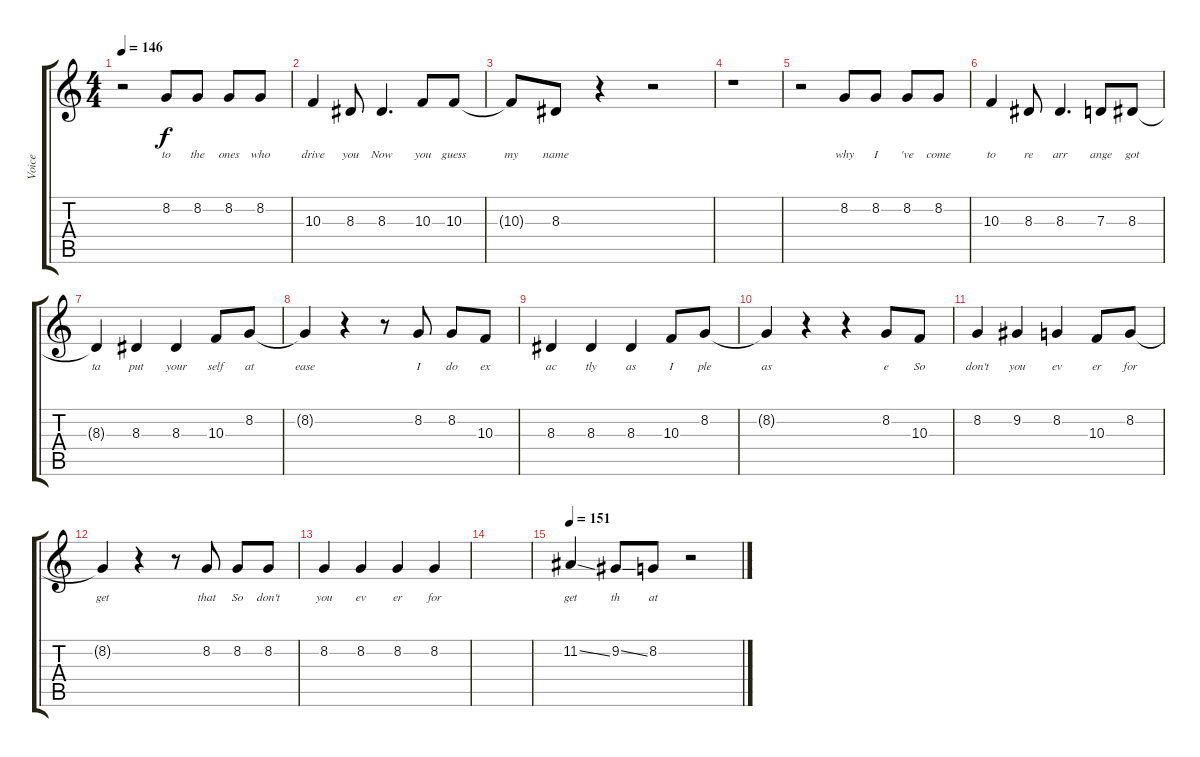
\track ("Voice" "Voice") {instrument tenorsax}
\staff {score tabs}
\tuning (E4 B3 G3 D3 A2 E2) {hide}
\ts (4 4)
\tempo 146
\clef g2
\ks c
r.2{dy f} 8.2.8{lyrics (0 "to") lyrics (1 "") lyrics (2 "") lyrics (3 "") lyrics (4 "")} 8.2.8{lyrics (0 "the") lyrics (1 "") lyrics (2 "") lyrics (3 "") lyrics (4 "")} 8.2.8{lyrics (0 "ones") lyrics (1 "") lyrics (2 "") lyrics (3 "") lyrics (4 "")} 8.2.8{lyrics (0 "who") lyrics (1 "") lyrics (2 "") lyrics (3 "") lyrics (4 "")} |
10.3.4{lyrics (0 "drive") lyrics (1 "") lyrics (2 "") lyrics (3 "") lyrics (4 "")} 8.3.8{lyrics (0 "you") lyrics (1 "") lyrics (2 "") lyrics (3 "") lyrics (4 "")} 8.3.4{d lyrics (0 "Now") lyrics (1 "") lyrics (2 "") lyrics (3 "") lyrics (4 "")} 10.3.8{lyrics (0 "you") lyrics (1 "") lyrics (2 "") lyrics (3 "") lyrics (4 "")} 10.3.8{lyrics (0 "guess") lyrics (1 "") lyrics (2 "") lyrics (3 "") lyrics (4 "")} |
10.3{t}.8{lyrics (0 "my") lyrics (1 "") lyrics (2 "") lyrics (3 "") lyrics (4 "")} 8.3.8{lyrics (0 "name") lyrics (1 "") lyrics (2 "") lyrics (3 "") lyrics (4 "")} r.4 r.2 |
r.1 |
r.2 8.2.8{lyrics (0 "why") lyrics (1 "") lyrics (2 "") lyrics (3 "") lyrics (4 "")} 8.2.8{lyrics (0 "I") lyrics (1 "") lyrics (2 "") lyrics (3 "") lyrics (4 "")} 8.2.8{lyrics (0 "'ve") lyrics (1 "") lyrics (2 "") lyrics (3 "") lyrics (4 "")} 8.2.8{lyrics (0 "come") lyrics (1 "") lyrics (2 "") lyrics (3 "") lyrics (4 "")} |
10.3.4{lyrics (0 "to") lyrics (1 "") lyrics (2 "") lyrics (3 "") lyrics (4 "")} 8.3.8{lyrics (0 "re") lyrics (1 "") lyrics (2 "") lyrics (3 "") lyrics (4 "")} 8.3.4{d lyrics (0 "arr") lyrics (1 "") lyrics (2 "") lyrics (3 "") lyrics (4 "")} 7.3.8{lyrics (0 "ange") lyrics (1 "") lyrics (2 "") lyrics (3 "") lyrics (4 "")} 8.3.8{lyrics (0 "got") lyrics (1 "") lyrics (2 "") lyrics (3 "") lyrics (4 "")} |
8.3{t}.4{lyrics (0 "ta") lyrics (1 "") lyrics (2 "") lyrics (3 "") lyrics (4 "")} 8.3.4{lyrics (0 "put") lyrics (1 "") lyrics (2 "") lyrics (3 "") lyrics (4 "")} 8.3.4{lyrics (0 "your") lyrics (1 "") lyrics (2 "") lyrics (3 "") lyrics (4 "")} 10.3.8{lyrics (0 "self") lyrics (1 "") lyrics (2 "") lyrics (3 "") lyrics (4 "")} 8.2.8{lyrics (0 "at") lyrics (1 "") lyrics (2 "") lyrics (3 "") lyrics (4 "")} |
8.2{t}.4{lyrics (0 "ease") lyrics (1 "") lyrics (2 "") lyrics (3 "") lyrics (4 "")} r.4 r.8 8.2.8{lyrics (0 "I") lyrics (1 "") lyrics (2 "") lyrics (3 "") lyrics (4 "")} 8.2.8{lyrics (0 "do") lyrics (1 "") lyrics (2 "") lyrics (3 "") lyrics (4 "")} 10.3.8{lyrics (0 "ex") lyrics (1 "") lyrics (2 "") lyrics (3 "") lyrics (4 "")} |
8.3.4{lyrics (0 "ac") lyrics (1 "") lyrics (2 "") lyrics (3 "") lyrics (4 "")} 8.3.4{lyrics (0 "tly") lyrics (1 "") lyrics (2 "") lyrics (3 "") lyrics (4 "")} 8.3.4{lyrics (0 "as") lyrics (1 "") lyrics (2 "") lyrics (3 "") lyrics (4 "")} 10.3.8{lyrics (0 "I") lyrics (1 "") lyrics (2 "") lyrics (3 "") lyrics (4 "")} 8.2.8{lyrics (0 "ple") lyrics (1 "") lyrics (2 "") lyrics (3 "") lyrics (4 "")} |
8.2{t}.4{lyrics (0 "as") lyrics (1 "") lyrics (2 "") lyrics (3 "") lyrics (4 "")} r.4 r.4 8.2.8{lyrics (0 "e") lyrics (1 "") lyrics (2 "") lyrics (3 "") lyrics (4 "")} 10.3.8{lyrics (0 "So") lyrics (1 "") lyrics (2 "") lyrics (3 "") lyrics (4 "")} |
8.2.4{lyrics (0 "don't") lyrics (1 "") lyrics (2 "") lyrics (3 "") lyrics (4 "")} 9.2.4{lyrics (0 "you") lyrics (1 "") lyrics (2 "") lyrics (3 "") lyrics (4 "")} 8.2.4{lyrics (0 "ev") lyrics (1 "") lyrics (2 "") lyrics (3 "") lyrics (4 "")} 10.3.8{lyrics (0 "er") lyrics (1 "") lyrics (2 "") lyrics (3 "") lyrics (4 "")} 8.2.8{lyrics (0 "for") lyrics (1 "") lyrics (2 "") lyrics (3 "") lyrics (4 "")} |
8.2{t}.4{lyrics (0 "get") lyrics (1 "") lyrics (2 "") lyrics (3 "") lyrics (4 "")} r.4 r.8 8.2.8{lyrics (0 "that") lyrics (1 "") lyrics (2 "") lyrics (3 "") lyrics (4 "")} 8.2.8{lyrics (0 "So") lyrics (1 "") lyrics (2 "") lyrics (3 "") lyrics (4 "")} 8.2.8{lyrics (0 "don't") lyrics (1 "") lyrics (2 "") lyrics (3 "") lyrics (4 "")} |
8.2.4{lyrics (0 "you") lyrics (1 "") lyrics (2 "") lyrics (3 "") lyrics (4 "")} 8.2.4{lyrics (0 "ev") lyrics (1 "") lyrics (2 "") lyrics (3 "") lyrics (4 "")} 8.2.4{lyrics (0 "er") lyrics (1 "") lyrics (2 "") lyrics (3 "") lyrics (4 "")} 8.2.4{lyrics (0 "for") lyrics (1 "") lyrics (2 "") lyrics (3 "") lyrics (4 "")} |
|
\tempo 151
11.2{ss}.4{lyrics (0 "get") lyrics (1 "") lyrics (2 "") lyrics (3 "") lyrics (4 "")} 9.2{ss}.8{lyrics (0 "th") lyrics (1 "") lyrics (2 "") lyrics (3 "") lyrics (4 "")} 8.2.8{lyrics (0 "at") lyrics (1 "") lyrics (2 "") lyrics (3 "") lyrics (4 "")} r.2
